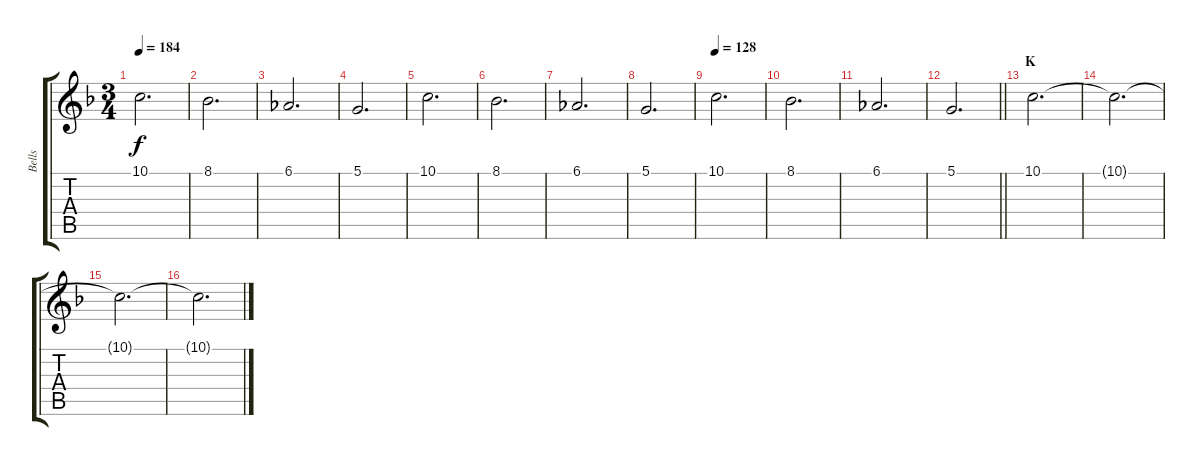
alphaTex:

\track ("Bells" "Bells") {instrument tubularbells}
\staff {score tabs}
\tuning (D4 A3 F3 C3 G2 C2) {hide}
\ts (3 4)
\tempo 184
\clef g2
\ks f
10.1.2{d dy f} |
8.1.2{d} |
6.1.2{d} |
5.1.2{d} |
10.1.2{d} |
8.1.2{d} |
6.1.2{d} |
5.1.2{d} |
\tempo 128
10.1.2{d} |
8.1.2{d} |
6.1.2{d} |
\barLineRight lightlight
5.1.2{d} |
\section ("" "K")
10.1.2{d} |
10.1{t}.2{d} |
10.1{t}.2{d} |
10.1{t}.2{d}
